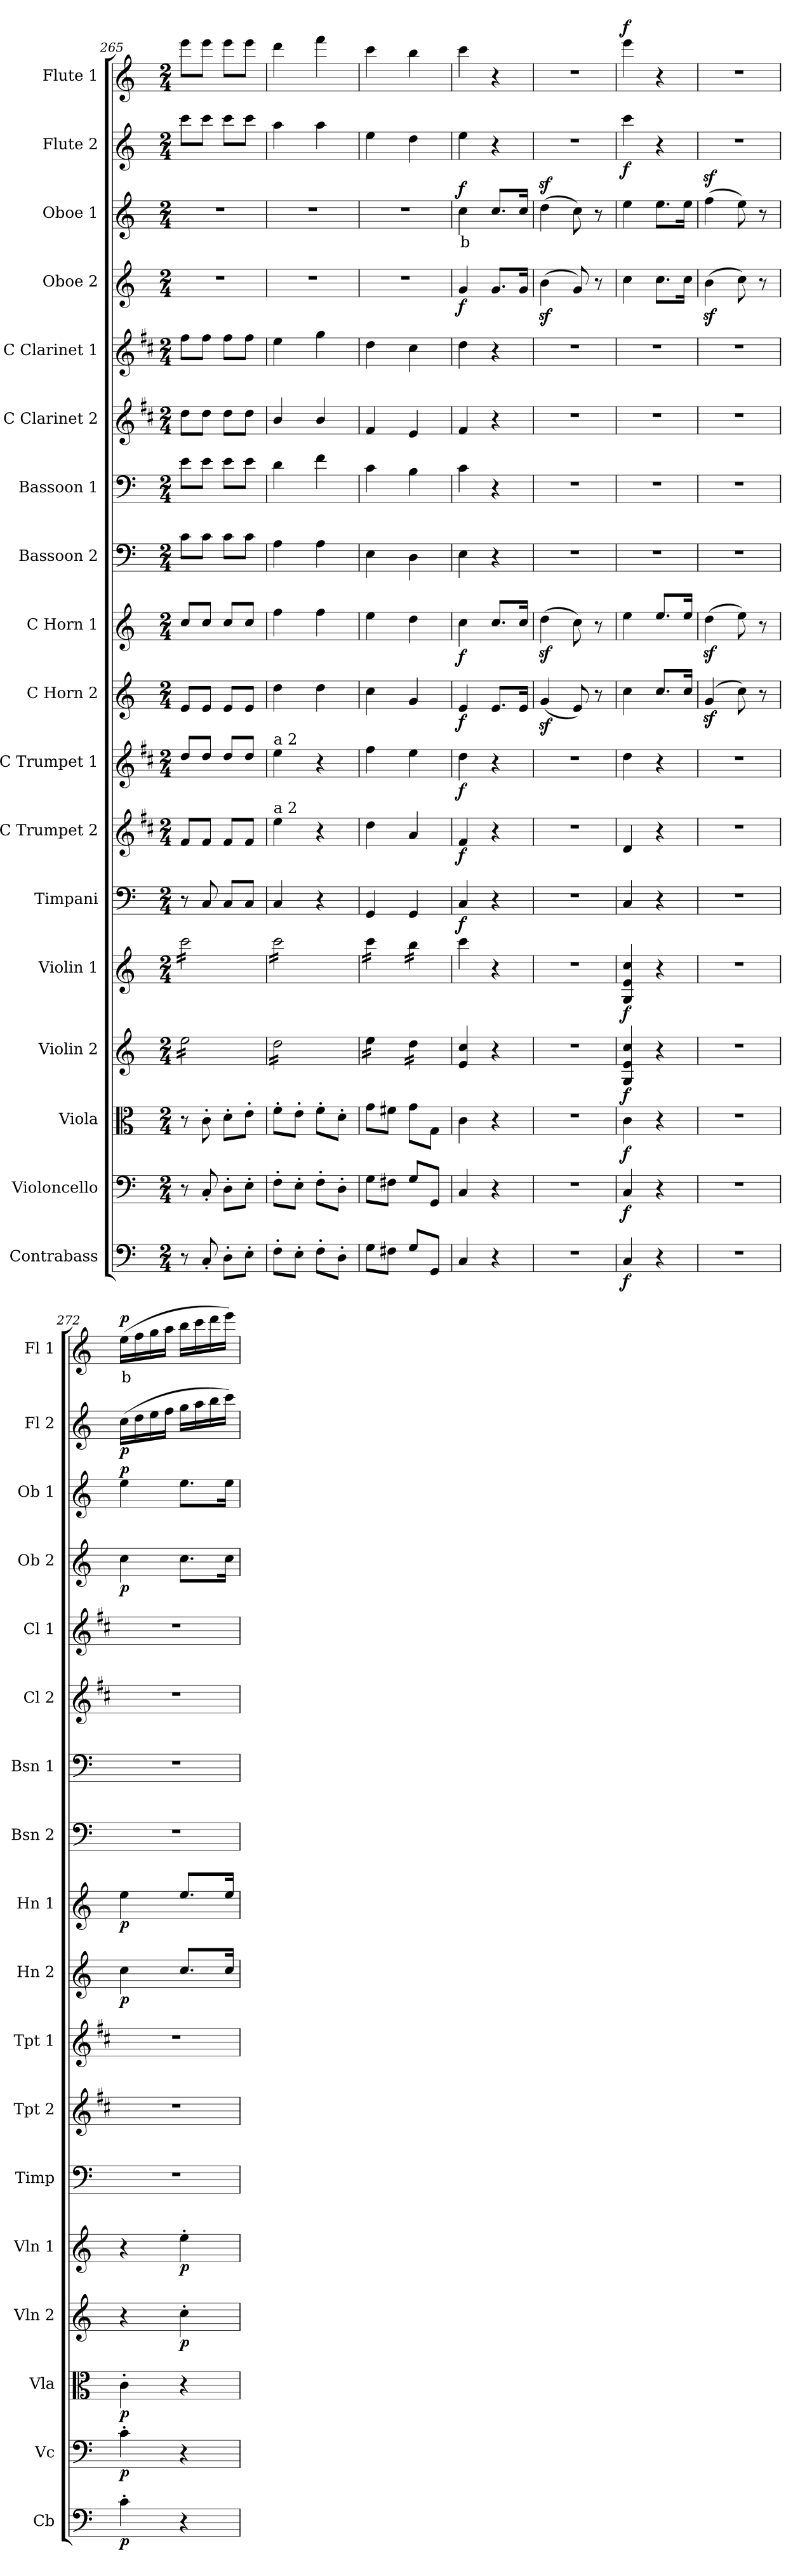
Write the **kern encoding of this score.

**kern	**dynam	**kern	**dynam	**kern	**dynam	**kern	**dynam	**kern	**dynam	**kern	**dynam	**kern	**dynam	**kern	**dynam	**kern	**dynam	**kern	**dynam	**kern	**kern	**kern	**kern	**kern	**dynam	**kern	**text	**dynam	**kern	**dynam	**kern	**text	**dynam
*part18	*part18	*part17	*part17	*part16	*part16	*part15	*part15	*part14	*part14	*part13	*part13	*part12	*part12	*part11	*part11	*part10	*part10	*part9	*part9	*part8	*part7	*part6	*part5	*part4	*part4	*part3	*part3	*part3	*part2	*part2	*part1	*part1	*part1
*staff18	*staff18	*staff17	*staff17	*staff16	*staff16	*staff15	*staff15	*staff14	*staff14	*staff13	*staff13	*staff12	*staff12	*staff11	*staff11	*staff10	*staff10	*staff9	*staff9	*staff8	*staff7	*staff6	*staff5	*staff4	*staff4	*staff3	*staff3	*staff3	*staff2	*staff2	*staff1	*staff1	*staff1
*I"Contrabass	*	*I"Violoncello	*	*I"Viola	*	*I"Violin 2	*	*I"Violin 1	*	*I"Timpani	*	*I"C Trumpet 2	*	*I"C Trumpet 1	*	*I"C Horn 2	*	*I"C Horn 1	*	*I"Bassoon 2	*I"Bassoon 1	*I"C Clarinet 2	*I"C Clarinet 1	*I"Oboe 2	*	*I"Oboe 1	*	*	*I"Flute 2	*	*I"Flute 1	*	*
*I'Cb	*	*I'Vc	*	*I'Vla	*	*I'Vln 2	*	*I'Vln 1	*	*I'Timp	*	*I'Tpt 2	*	*I'Tpt 1	*	*I'Hn 2	*	*I'Hn 1	*	*I'Bsn 2	*I'Bsn 1	*I'Cl 2	*I'Cl 1	*I'Ob 2	*	*I'Ob 1	*	*	*I'Fl 2	*	*I'Fl 1	*	*
*clefF4	*	*clefF4	*	*clefC3	*	*clefG2	*	*clefG2	*	*clefF4	*	*clefG2	*	*clefG2	*	*clefG2	*	*clefG2	*	*clefF4	*clefF4	*clefG2	*clefG2	*clefG2	*	*clefG2	*	*	*clefG2	*	*clefG2	*	*
*ITrd7c12	*	*	*	*	*	*	*	*	*	*	*	*ITrd1c2	*	*ITrd1c2	*	*ITrd7c12	*	*ITrd7c12	*	*	*	*ITrd1c2	*ITrd1c2	*	*	*	*	*	*	*	*	*	*
*k[]	*	*k[]	*	*k[]	*	*k[]	*	*k[]	*	*k[]	*	*k[]	*	*k[]	*	*k[]	*	*k[]	*	*k[]	*k[]	*k[]	*k[]	*k[]	*	*k[]	*	*	*k[]	*	*k[]	*	*
*M2/4	*	*M2/4	*	*M2/4	*	*M2/4	*	*M2/4	*	*M2/4	*	*M2/4	*	*M2/4	*	*M2/4	*	*M2/4	*	*M2/4	*M2/4	*M2/4	*M2/4	*M2/4	*	*M2/4	*	*	*M2/4	*	*M2/4	*	*
=265	=265	=265	=265	=265	=265	=265	=265	=265	=265	=265	=265	=265	=265	=265	=265	=265	=265	=265	=265	=265	=265	=265	=265	=265	=265	=265	=265	=265	=265	=265	=265	=265	=265
*	*	*	*	*	*	*tremolo	*	*	*	*	*	*	*	*	*	*	*	*	*	*	*	*	*	*	*	*	*	*	*	*	*	*	*
*	*	*	*	*	*	*	*	*tremolo	*	*	*	*	*	*	*	*	*	*	*	*	*	*	*	*	*	*	*	*	*	*	*	*	*
8r	.	8r	.	8r	.	16ee\LL	.	16ccc\LL	.	8r	.	8e/L	.	8cc/L	.	8E/L	.	8c/L	.	8c\L	8e\L	8cc\L	8ee\L	2r	.	2r	.	.	8ccc\L	.	8eee\L	.	.
.	.	.	.	.	.	16ee\	.	16ccc\	.	.	.	.	.	.	.	.	.	.	.	.	.	.	.	.	.	.	.	.	.	.	.	.	.
8CC'/	.	8C'/	.	8c'\	.	16ee\	.	16ccc\	.	8C/	.	8e/J	.	8cc/J	.	8E/J	.	8c/J	.	8c\J	8e\J	8cc\J	8ee\J	.	.	.	.	.	8ccc\J	.	8eee\J	.	.
.	.	.	.	.	.	16ee\	.	16ccc\	.	.	.	.	.	.	.	.	.	.	.	.	.	.	.	.	.	.	.	.	.	.	.	.	.
8DD'\L	.	8D'\L	.	8d'\L	.	16ee\	.	16ccc\	.	8C/L	.	8e/L	.	8cc/L	.	8E/L	.	8c/L	.	8c\L	8e\L	8cc\L	8ee\L	.	.	.	.	.	8ccc\L	.	8eee\L	.	.
.	.	.	.	.	.	16ee\	.	16ccc\	.	.	.	.	.	.	.	.	.	.	.	.	.	.	.	.	.	.	.	.	.	.	.	.	.
8EE'\J	.	8E'\J	.	8e'\J	.	16ee\	.	16ccc\	.	8C/J	.	8e/J	.	8cc/J	.	8E/J	.	8c/J	.	8c\J	8e\J	8cc\J	8ee\J	.	.	.	.	.	8ccc\J	.	8eee\J	.	.
.	.	.	.	.	.	16ee\JJ	.	16ccc\JJ	.	.	.	.	.	.	.	.	.	.	.	.	.	.	.	.	.	.	.	.	.	.	.	.	.
=266	=266	=266	=266	=266	=266	=266	=266	=266	=266	=266	=266	=266	=266	=266	=266	=266	=266	=266	=266	=266	=266	=266	=266	=266	=266	=266	=266	=266	=266	=266	=266	=266	=266
!	!	!	!	!	!	!	!	!	!	!	!	!	!	!LO:TX:a:t=a 2	!	!	!	!	!	!	!	!	!	!	!	!	!	!	!	!	!	!	!
!	!	!	!	!	!	!	!	!	!	!	!	!LO:TX:a:t=a 2	!	!	!	!	!	!	!	!	!	!	!	!	!	!	!	!	!	!	!	!	!
8FF'\L	.	8F'\L	.	8f'\L	.	16dd\LL	.	16ccc\LL	.	4C/	.	4dd\	.	4dd\	.	4d\	.	4f\	.	4A\	4d\	4a/	4dd\	2r	.	2r	.	.	4aa\	.	4ddd\	.	.
.	.	.	.	.	.	16dd\	.	16ccc\	.	.	.	.	.	.	.	.	.	.	.	.	.	.	.	.	.	.	.	.	.	.	.	.	.
8EE'\J	.	8E'\J	.	8e'\J	.	16dd\	.	16ccc\	.	.	.	.	.	.	.	.	.	.	.	.	.	.	.	.	.	.	.	.	.	.	.	.	.
.	.	.	.	.	.	16dd\	.	16ccc\	.	.	.	.	.	.	.	.	.	.	.	.	.	.	.	.	.	.	.	.	.	.	.	.	.
8FF'\L	.	8F'\L	.	8f'\L	.	16dd\	.	16ccc\	.	4r	.	4r	.	4r	.	4d\	.	4f\	.	4A\	4f\	4a/	4ff\	.	.	.	.	.	4aa\	.	4fff\	.	.
.	.	.	.	.	.	16dd\	.	16ccc\	.	.	.	.	.	.	.	.	.	.	.	.	.	.	.	.	.	.	.	.	.	.	.	.	.
8DD'\J	.	8D'\J	.	8d'\J	.	16dd\	.	16ccc\	.	.	.	.	.	.	.	.	.	.	.	.	.	.	.	.	.	.	.	.	.	.	.	.	.
.	.	.	.	.	.	16dd\JJ	.	16ccc\JJ	.	.	.	.	.	.	.	.	.	.	.	.	.	.	.	.	.	.	.	.	.	.	.	.	.
=267	=267	=267	=267	=267	=267	=267	=267	=267	=267	=267	=267	=267	=267	=267	=267	=267	=267	=267	=267	=267	=267	=267	=267	=267	=267	=267	=267	=267	=267	=267	=267	=267	=267
8GG\L	.	8G\L	.	8g\L	.	16ee\LL	.	16ccc\LL	.	4GG/	.	4cc\	.	4ee\	.	4c\	.	4e\	.	4E\	4c\	4e/	4cc\	2r	.	2r	.	.	4ee\	.	4ccc\	.	.
.	.	.	.	.	.	16ee\	.	16ccc\	.	.	.	.	.	.	.	.	.	.	.	.	.	.	.	.	.	.	.	.	.	.	.	.	.
8FF#X\J	.	8F#X\J	.	8f#X\J	.	16ee\	.	16ccc\	.	.	.	.	.	.	.	.	.	.	.	.	.	.	.	.	.	.	.	.	.	.	.	.	.
.	.	.	.	.	.	16ee\JJ	.	16ccc\JJ	.	.	.	.	.	.	.	.	.	.	.	.	.	.	.	.	.	.	.	.	.	.	.	.	.
8GG/L	.	8G/L	.	8g\L	.	16dd\LL	.	16bb\LL	.	4GG/	.	4g/	.	4dd\	.	4G/	.	4d\	.	4D\	4B\	4d/	4b\	.	.	.	.	.	4dd\	.	4bb\	.	.
.	.	.	.	.	.	16dd\	.	16bb\	.	.	.	.	.	.	.	.	.	.	.	.	.	.	.	.	.	.	.	.	.	.	.	.	.
8GGG/J	.	8GG/J	.	8G\J	.	16dd\	.	16bb\	.	.	.	.	.	.	.	.	.	.	.	.	.	.	.	.	.	.	.	.	.	.	.	.	.
.	.	.	.	.	.	16dd\JJ	.	16bb\JJ	.	.	.	.	.	.	.	.	.	.	.	.	.	.	.	.	.	.	.	.	.	.	.	.	.
*	*	*	*	*	*	*	*	*Xtremolo	*	*	*	*	*	*	*	*	*	*	*	*	*	*	*	*	*	*	*	*	*	*	*	*	*
*	*	*	*	*	*	*Xtremolo	*	*	*	*	*	*	*	*	*	*	*	*	*	*	*	*	*	*	*	*	*	*	*	*	*	*	*
=268	=268	=268	=268	=268	=268	=268	=268	=268	=268	=268	=268	=268	=268	=268	=268	=268	=268	=268	=268	=268	=268	=268	=268	=268	=268	=268	=268	=268	=268	=268	=268	=268	=268
!	!	!	!	!	!	!	!	!	!	!	!LO:DY:b	!	!LO:DY:b	!	!LO:DY:b	!	!LO:DY:b	!	!LO:DY:b	!	!	!	!	!	!LO:DY:b	!	!LO:LY:b:color=#FF0000	!LO:DY:b	!	!	!	!	!
4CC/	.	4C/	.	4c\	.	4e/ 4cc/	.	4ccc\	.	4C/	f	4e/	f	4cc\	f	4E/	f	4c\	f	4E\	4c\	4e/	4cc\	4g/	f	4cc\	b	f	4ee\	.	4ccc\	.	.
4r	.	4r	.	4r	.	4r	.	4r	.	4r	.	4r	.	4r	.	8.E/L	.	8.c/L	.	4r	4r	4r	4r	8.g/L	.	8.cc/L	.	.	4r	.	4r	.	.
.	.	.	.	.	.	.	.	.	.	.	.	.	.	.	.	16E/Jk	.	16c/Jk	.	.	.	.	.	16g/Jk	.	16cc/Jk	.	.	.	.	.	.	.
=269	=269	=269	=269	=269	=269	=269	=269	=269	=269	=269	=269	=269	=269	=269	=269	=269	=269	=269	=269	=269	=269	=269	=269	=269	=269	=269	=269	=269	=269	=269	=269	=269	=269
2r	.	2r	.	2r	.	2r	.	2r	.	2r	.	2r	.	2r	.	(4Gz</	.	(4dz<\	.	2r	2r	2r	2r	(4bz<\	.	(4ddz<\	.	.	2r	.	2r	.	.
.	.	.	.	.	.	.	.	.	.	.	.	.	.	.	.	8E/)	.	8c\)	.	.	.	.	.	8g/)	.	8cc\)	.	.	.	.	.	.	.
.	.	.	.	.	.	.	.	.	.	.	.	.	.	.	.	8r	.	8r	.	.	.	.	.	8r	.	8r	.	.	.	.	.	.	.
=270	=270	=270	=270	=270	=270	=270	=270	=270	=270	=270	=270	=270	=270	=270	=270	=270	=270	=270	=270	=270	=270	=270	=270	=270	=270	=270	=270	=270	=270	=270	=270	=270	=270
!	!LO:DY:b	!	!LO:DY:b	!	!LO:DY:b	!	!LO:DY:b	!	!LO:DY:b	!	!	!	!	!	!	!	!	!	!	!	!	!	!	!	!	!	!	!	!	!LO:DY:b	!	!	!LO:DY:b
4CC/	f	4C/	f	4c\	f	4G/ 4e/ 4cc/	f	4G/ 4e/ 4cc/	f	4C/	.	4c/	.	4cc\	.	4c\	.	4e\	.	2r	2r	2r	2r	4cc\	.	4ee\	.	.	4ccc\	f	4eee\	.	f
4r	.	4r	.	4r	.	4r	.	4r	.	4r	.	4r	.	4r	.	8.c/L	.	8.e/L	.	.	.	.	.	8.cc\L	.	8.ee\L	.	.	4r	.	4r	.	.
.	.	.	.	.	.	.	.	.	.	.	.	.	.	.	.	16c/Jk	.	16e/Jk	.	.	.	.	.	16cc\Jk	.	16ee\Jk	.	.	.	.	.	.	.
=271	=271	=271	=271	=271	=271	=271	=271	=271	=271	=271	=271	=271	=271	=271	=271	=271	=271	=271	=271	=271	=271	=271	=271	=271	=271	=271	=271	=271	=271	=271	=271	=271	=271
2r	.	2r	.	2r	.	2r	.	2r	.	2r	.	2r	.	2r	.	(4Gz</	.	(4dz<\	.	2r	2r	2r	2r	(4bz<\	.	(4ffz<\	.	.	2r	.	2r	.	.
.	.	.	.	.	.	.	.	.	.	.	.	.	.	.	.	8c\)	.	8e\)	.	.	.	.	.	8cc\)	.	8ee\)	.	.	.	.	.	.	.
.	.	.	.	.	.	.	.	.	.	.	.	.	.	.	.	8r	.	8r	.	.	.	.	.	8r	.	8r	.	.	.	.	.	.	.
=272	=272	=272	=272	=272	=272	=272	=272	=272	=272	=272	=272	=272	=272	=272	=272	=272	=272	=272	=272	=272	=272	=272	=272	=272	=272	=272	=272	=272	=272	=272	=272	=272	=272
!	!LO:DY:b	!	!LO:DY:b	!	!LO:DY:b	!	!	!	!	!	!	!	!	!	!	!	!LO:DY:b	!	!LO:DY:b	!	!	!	!	!	!LO:DY:b	!	!	!LO:DY:b	!	!LO:DY:b	!	!LO:LY:b:color=#FF0000	!LO:DY:b
4C'\	p	4c'\	p	4c'\	p	4r	.	4r	.	2r	.	2r	.	2r	.	4c\	p	4e\	p	2r	2r	2r	2r	4cc\	p	4ee\	.	p	(16cc\LL	p	(16ee\LL	b	p
.	.	.	.	.	.	.	.	.	.	.	.	.	.	.	.	.	.	.	.	.	.	.	.	.	.	.	.	.	16dd\	.	16ff\	.	.
.	.	.	.	.	.	.	.	.	.	.	.	.	.	.	.	.	.	.	.	.	.	.	.	.	.	.	.	.	16ee\	.	16gg\	.	.
.	.	.	.	.	.	.	.	.	.	.	.	.	.	.	.	.	.	.	.	.	.	.	.	.	.	.	.	.	16ff\JJ	.	16aa\JJ	.	.
!	!	!	!	!	!	!	!LO:DY:b	!	!LO:DY:b	!	!	!	!	!	!	!	!	!	!	!	!	!	!	!	!	!	!	!	!	!	!	!	!
4r	.	4r	.	4r	.	4cc'\	p	4ee'\	p	.	.	.	.	.	.	8.c/L	.	8.e/L	.	.	.	.	.	8.cc\L	.	8.ee\L	.	.	16gg\LL	.	16bb\LL	.	.
.	.	.	.	.	.	.	.	.	.	.	.	.	.	.	.	.	.	.	.	.	.	.	.	.	.	.	.	.	16aa\	.	16ccc\	.	.
.	.	.	.	.	.	.	.	.	.	.	.	.	.	.	.	.	.	.	.	.	.	.	.	.	.	.	.	.	16bb\	.	16ddd\	.	.
.	.	.	.	.	.	.	.	.	.	.	.	.	.	.	.	16c/Jk	.	16e/Jk	.	.	.	.	.	16cc\Jk	.	16ee\Jk	.	.	16ccc\JJ)	.	16eee\JJ)	.	.
=	=	=	=	=	=	=	=	=	=	=	=	=	=	=	=	=	=	=	=	=	=	=	=	=	=	=	=	=	=	=	=	=	=
*-	*-	*-	*-	*-	*-	*-	*-	*-	*-	*-	*-	*-	*-	*-	*-	*-	*-	*-	*-	*-	*-	*-	*-	*-	*-	*-	*-	*-	*-	*-	*-	*-	*-
